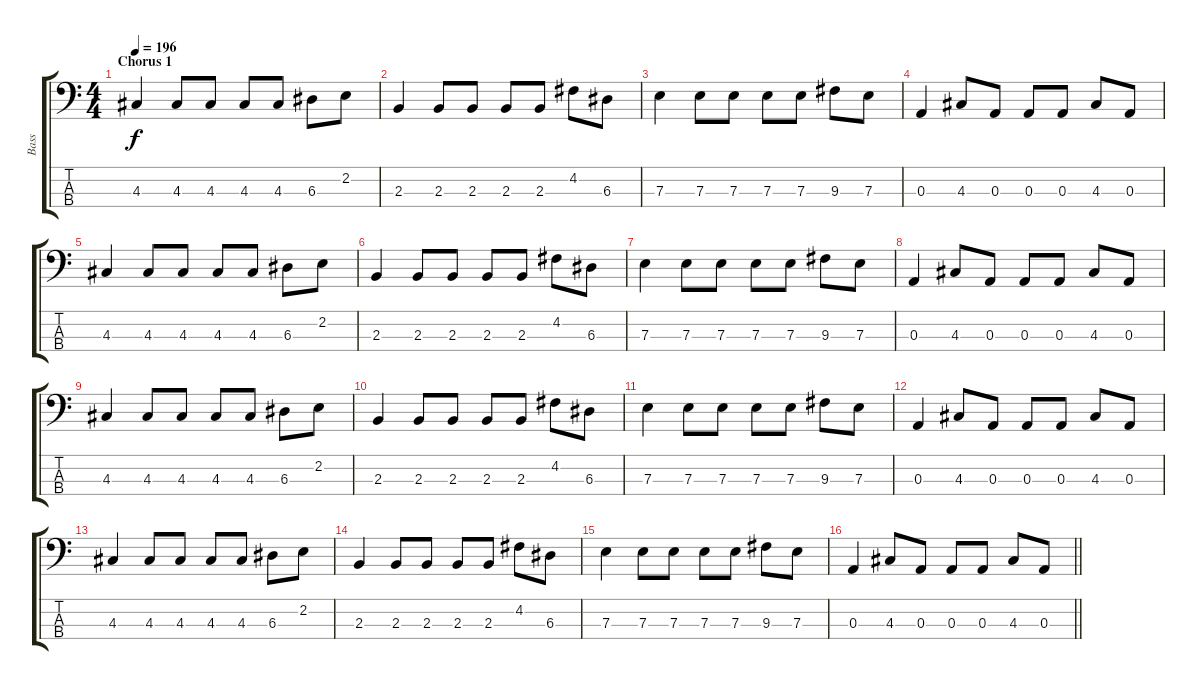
\track ("Bass" "Bass") {instrument electricbasspick}
\staff {score tabs}
\tuning (G2 D2 A1 E1) {hide}
\ts (4 4)
\section ("" "Chorus 1")
\tempo 196
\clef f4
\ks c
4.3.4{dy f} 4.3.8 4.3.8 4.3.8 4.3.8 6.3.8 2.2.8 |
2.3.4 2.3.8 2.3.8 2.3.8 2.3.8 4.2.8 6.3.8 |
7.3.4 7.3.8 7.3.8 7.3.8 7.3.8 9.3.8 7.3.8 |
0.3.4 4.3.8 0.3.8 0.3.8 0.3.8 4.3.8 0.3.8 |
4.3.4 4.3.8 4.3.8 4.3.8 4.3.8 6.3.8 2.2.8 |
2.3.4 2.3.8 2.3.8 2.3.8 2.3.8 4.2.8 6.3.8 |
7.3.4 7.3.8 7.3.8 7.3.8 7.3.8 9.3.8 7.3.8 |
0.3.4 4.3.8 0.3.8 0.3.8 0.3.8 4.3.8 0.3.8 |
4.3.4 4.3.8 4.3.8 4.3.8 4.3.8 6.3.8 2.2.8 |
2.3.4 2.3.8 2.3.8 2.3.8 2.3.8 4.2.8 6.3.8 |
7.3.4 7.3.8 7.3.8 7.3.8 7.3.8 9.3.8 7.3.8 |
0.3.4 4.3.8 0.3.8 0.3.8 0.3.8 4.3.8 0.3.8 |
4.3.4 4.3.8 4.3.8 4.3.8 4.3.8 6.3.8 2.2.8 |
2.3.4 2.3.8 2.3.8 2.3.8 2.3.8 4.2.8 6.3.8 |
7.3.4 7.3.8 7.3.8 7.3.8 7.3.8 9.3.8 7.3.8 |
\barLineRight lightlight
0.3.4 4.3.8 0.3.8 0.3.8 0.3.8 4.3.8 0.3.8
